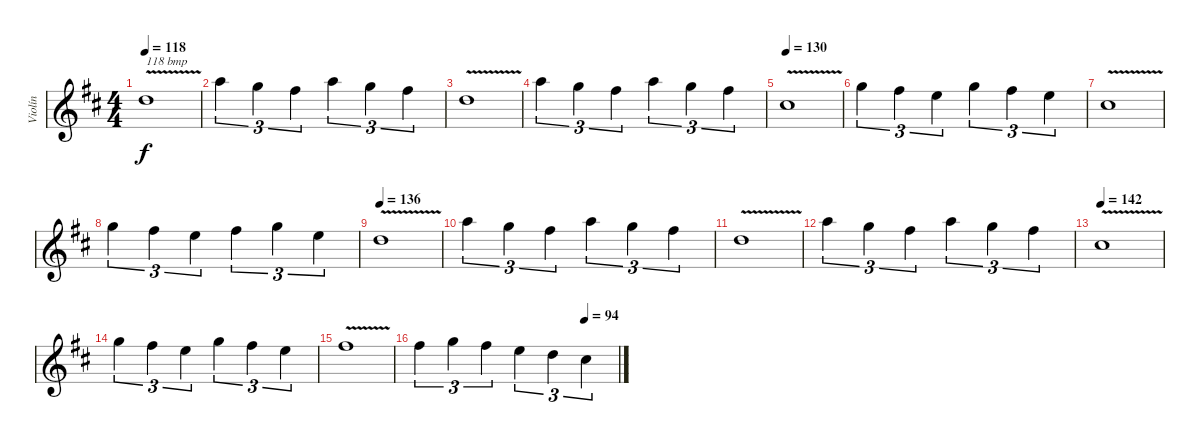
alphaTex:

\track ("Violín" "Violín") {instrument violin}
\staff {score}
\tuning (E4 B3 G3 D3 A2 E2) {hide}
\ts (4 4)
\tempo 118
\tempo 124
\tempo 118
\clef g2
\ks d
15.2{v}.1{txt "118 bmp" dy f instrument violin} |
17.1.4{tu (3 2)} 15.1.4{tu (3 2)} 14.1.4{tu (3 2)} 17.1.4{tu (3 2)} 15.1.4{tu (3 2)} 14.1.4{tu (3 2)} |
15.2{v}.1 |
17.1.4{tu (3 2)} 15.1.4{tu (3 2)} 14.1.4{tu (3 2)} 17.1.4{tu (3 2)} 15.1.4{tu (3 2)} 14.1.4{tu (3 2)} |
\tempo 130
14.2{v}.1 |
15.1.4{tu (3 2)} 14.1.4{tu (3 2)} 12.1.4{tu (3 2)} 15.1.4{tu (3 2)} 14.1.4{tu (3 2)} 12.1.4{tu (3 2)} |
14.2{v}.1 |
15.1.4{tu (3 2)} 14.1.4{tu (3 2)} 12.1.4{tu (3 2)} 14.1.4{tu (3 2)} 15.1.4{tu (3 2)} 12.1.4{tu (3 2)} |
\tempo 136
15.2{v}.1 |
17.1.4{tu (3 2)} 15.1.4{tu (3 2)} 14.1.4{tu (3 2)} 17.1.4{tu (3 2)} 15.1.4{tu (3 2)} 14.1.4{tu (3 2)} |
15.2{v}.1 |
17.1.4{tu (3 2)} 15.1.4{tu (3 2)} 14.1.4{tu (3 2)} 17.1.4{tu (3 2)} 15.1.4{tu (3 2)} 14.1.4{tu (3 2)} |
\tempo 142
14.2{v}.1 |
15.1.4{tu (3 2)} 14.1.4{tu (3 2)} 12.1.4{tu (3 2)} 15.1.4{tu (3 2)} 14.1.4{tu (3 2)} 12.1.4{tu (3 2)} |
14.1{v}.1 |
\tempo (94 0.8333333333333334)
14.1.4{tu (3 2)} 15.1.4{tu (3 2)} 14.1.4{tu (3 2)} 12.1.4{tu (3 2)} 15.2.4{tu (3 2)} 14.2.4{tu (3 2)}
